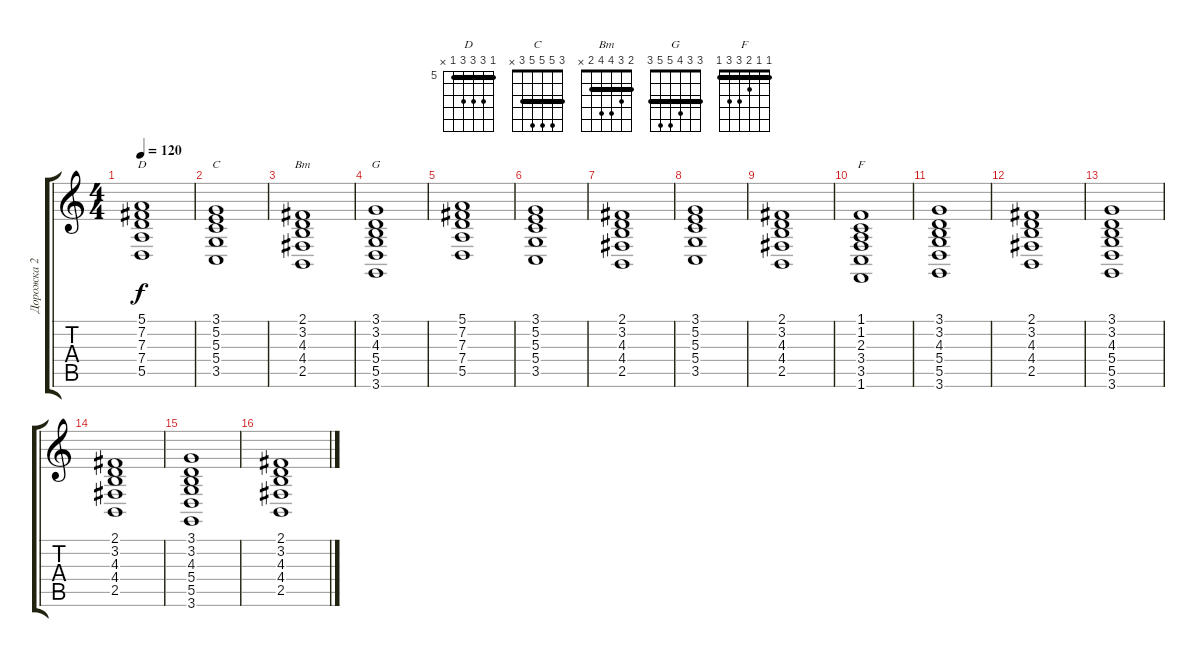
\track ("Дорожка 2" "Дорожка 2") {instrument acousticgrandpiano}
\staff {score tabs}
\tuning (E4 B3 G3 D3 A2 E2) {hide}
\chord ("D" 5 7 7 7 5 x) {firstfret 5 barre 5}
\chord ("C" 3 5 5 5 3 x) {barre 3}
\chord ("Bm" 2 3 4 4 2 x) {barre 2}
\chord ("G" 3 3 4 5 5 3) {barre 3}
\chord ("F" 1 1 2 3 3 1) {barre 1}
\ts (4 4)
\tempo 120
\clef g2
\ks c
(5.1 7.2 7.3 7.4 5.5).1{ch "D" dy f} |
(3.1 5.2 5.3 5.4 3.5).1{ch "C"} |
(2.1 3.2 4.3 4.4 2.5).1{ch "Bm"} |
(3.1 3.2 4.3 5.4 5.5 3.6).1{ch "G"} |
(5.1 7.2 7.3 7.4 5.5).1 |
(3.1 5.2 5.3 5.4 3.5).1 |
(2.1 3.2 4.3 4.4 2.5).1 |
(3.1 5.2 5.3 5.4 3.5).1 |
(2.1 3.2 4.3 4.4 2.5).1 |
(1.1 1.2 2.3 3.4 3.5 1.6).1{ch "F"} |
(3.1 3.2 4.3 5.4 5.5 3.6).1 |
(2.1 3.2 4.3 4.4 2.5).1 |
(3.1 3.2 4.3 5.4 5.5 3.6).1 |
(2.1 3.2 4.3 4.4 2.5).1 |
(3.1 3.2 4.3 5.4 5.5 3.6).1 |
(2.1 3.2 4.3 4.4 2.5).1
